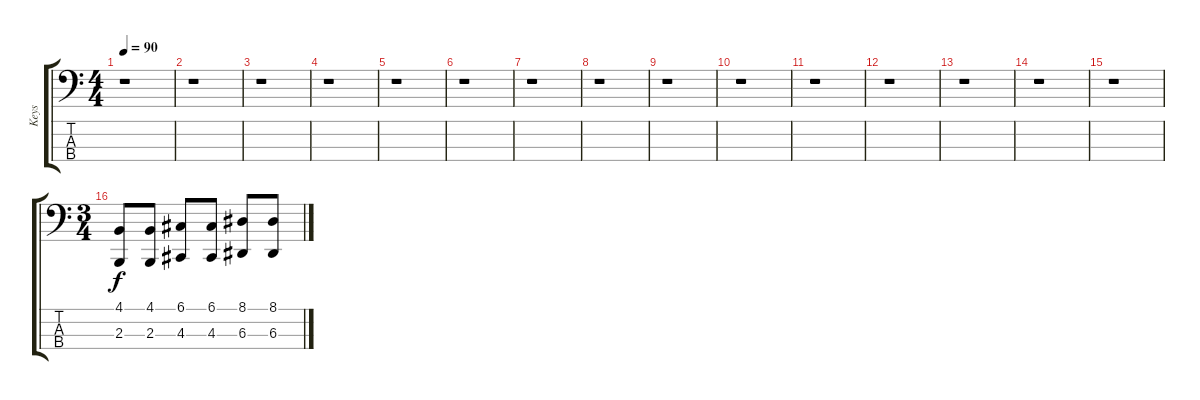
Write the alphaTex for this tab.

\track ("Keys" "Keys") {instrument acousticgrandpiano}
\staff {score tabs}
\tuning (G2 D2 A1 E1) {hide}
\ts (4 4)
\tempo 90
\clef f4
\ks c
r.1{dy f} |
r.1 |
r.1 |
r.1 |
r.1 |
r.1 |
r.1 |
r.1 |
r.1 |
r.1 |
r.1 |
r.1 |
r.1 |
r.1 |
r.1 |
\ts (3 4)
(4.1 2.3).8 (4.1 2.3).8 (6.1 4.3).8 (6.1 4.3).8 (8.1 6.3).8 (8.1 6.3).8
